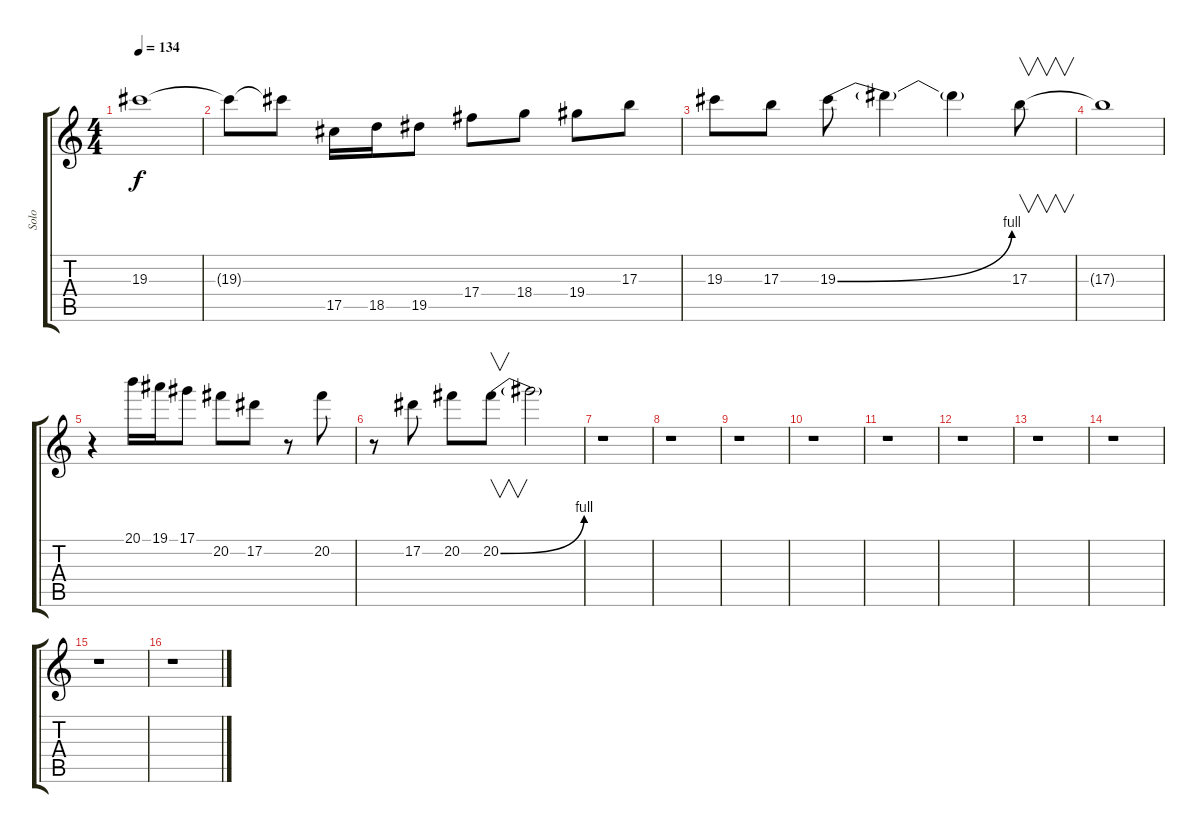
\track ("Solo" "Solo") {instrument distortionguitar}
\staff {score tabs}
\tuning (Eb4 Bb3 Gb3 Db3 Ab2 Eb2) {hide}
\ts (4 4)
\tempo 134
\clef g2
\ks c
19.3{t}.1{dy f} |
19.3{t}.8 19.3{t}.8 17.5.16 18.5.16 19.5.8 17.4.8 18.4.8 19.4.8 17.3.8 |
19.3.8 17.3.8 19.3{be (bend 0 0 60 4)}.8 19.3{t}.4 19.3{t}.4 17.3.8{v} |
17.3{t}.1 |
r.4 20.1.16 19.1.16 17.1.8 20.2.8 17.2.8 r.8 20.2.8 |
r.8 17.2.8 20.2.8 20.2{be (bend 0 0 60 4)}.8{v} 20.2{t}.2 |
r.1 |
r.1 |
r.1 |
r.1 |
r.1 |
r.1 |
r.1 |
r.1 |
r.1 |
r.1
